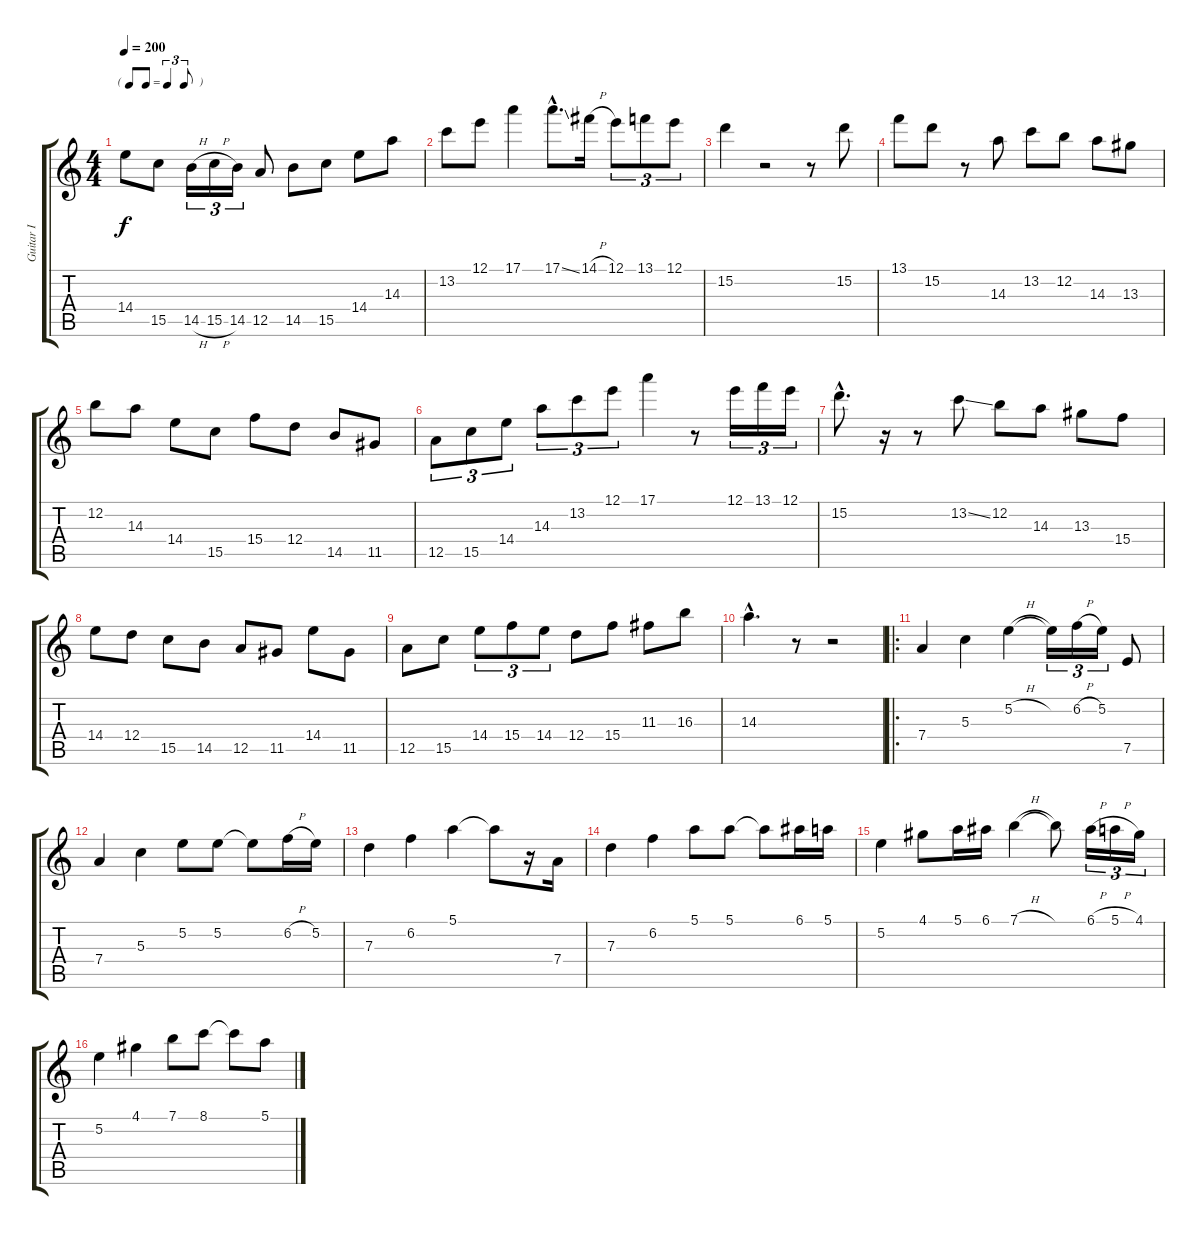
\track ("Guitar I" "Guitar I") {instrument acousticguitarsteel}
\staff {score tabs}
\tuning (E4 B3 G3 D3 A2 E2) {hide}
\ts (4 4)
\tf triplet8th
\tempo 200
\clef g2
\ks c
14.4.8{dy f} 15.5.8 14.5{h}.16{tu (3 2)} 15.5{h}.16{tu (3 2)} 14.5.16{tu (3 2)} 12.5.8 14.5.8 15.5.8 14.4.8 14.3.8 |
13.2.8 12.1.8 17.1.4 17.1{ss hac}.8{d} 14.1{h}.16 12.1.8{tu (3 2)} 13.1.8{tu (3 2)} 12.1.8{tu (3 2)} |
15.2.4 r.2 r.8 15.2.8 |
13.1.8 15.2.8 r.8 14.3.8 13.2.8 12.2.8 14.3.8 13.3.8 |
12.2.8 14.3.8 14.4.8 15.5.8 15.4.8 12.4.8 14.5.8 11.5.8 |
12.5.8{tu (3 2)} 15.5.8{tu (3 2)} 14.4.8{tu (3 2)} 14.3.8{tu (3 2)} 13.2.8{tu (3 2)} 12.1.8{tu (3 2)} 17.1.4 r.8 12.1.16{tu (3 2)} 13.1.16{tu (3 2)} 12.1.16{tu (3 2)} |
15.2{hac}.8{d} r.16 r.8 13.2{ss}.8 12.2.8 14.3.8 13.3.8 15.4.8 |
14.4.8 12.4.8 15.5.8 14.5.8 12.5.8 11.5.8 14.4.8 11.5.8 |
12.5.8 15.5.8 14.4.8{tu (3 2)} 15.4.8{tu (3 2)} 14.4.8{tu (3 2)} 12.4.8 15.4.8 11.3.8 16.3.8 |
14.3{hac}.4{d} r.8 r.2 |
\ro
7.4.4 5.3.4 5.2{h}.4 5.2{t}.16{tu (3 2)} 6.2{h}.16{tu (3 2)} 5.2.16{tu (3 2)} 7.5.8 |
7.4.4 5.3.4 5.2.8 5.2.8 5.2{t}.8 6.2{h}.16 5.2.16 |
7.3.4 6.2.4 5.1.4 5.1{t}.8 r.16 7.4.16 |
7.3.4 6.2.4 5.1.8 5.1.8 5.1{t}.8 6.1.16 5.1.16 |
5.2.4 4.1.8 5.1.16 6.1.16 7.1{h}.4 7.1{t}.8 6.1{h}.16{tu (3 2)} 5.1{h}.16{tu (3 2)} 4.1.16{tu (3 2)} |
5.2.4 4.1.4 7.1.8 8.1.8 8.1{t}.8 5.1.8
